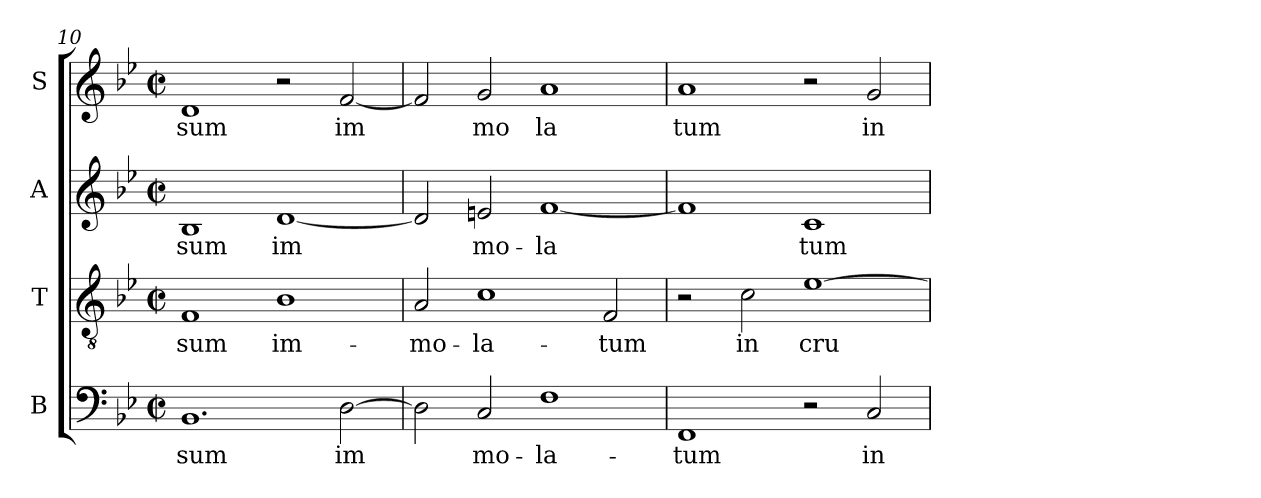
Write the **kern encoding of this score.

**kern	**text	**kern	**text	**kern	**text	**kern	**text
*part4	*part4	*part3	*part3	*part2	*part2	*part1	*part1
*staff4	*staff4	*staff3	*staff3	*staff2	*staff2	*staff1	*staff1
*I"B	*	*I"T	*	*I"A	*	*I"S	*
*clefF4	*	*clefGv2	*	*clefG2	*	*clefG2	*
*k[b-e-]	*	*k[b-e-]	*	*k[b-e-]	*	*k[b-e-]	*
*B-:	*	*B-:	*	*B-:	*	*B-:	*
*M2/2	*	*M2/2	*	*M2/2	*	*M2/2	*
*met(c|)	*	*met(c|)	*	*met(c|)	*	*met(c|)	*
=10	=10	=10	=10	=10	=10	=10	=10
!	!LO:LY:b:cj	!	!LO:LY:b:cj	!	!LO:LY:b:cj	!	!LO:LY:b:cj
1.BB-	sum	1F	-sum	1B-	-sum	1d	sum
!	!	!	!LO:LY:b:cj	!	!LO:LY:b:cj	!	!
.	.	1B-	im-	[<1d	im-	2r	.
!	!LO:LY:b:cj	!	!	!	!	!	!LO:LY:b:cj
[<2D\	im	.	.	.	.	[<2f/	im
!!LO:PB:g=z
=11	=11	=11	=11	=11	=11	=11	=11
!	!LO:LY:b:cj	!	!LO:LY:b:cj	!	!LO:LY:b:cj	!	!LO:LY:b:cj
2D\]	.	2A/	-mo-	2d/]	--	2f/]	.
!	!LO:LY:b:cj	!	!LO:LY:b:cj	!	!LO:LY:b:cj	!	!LO:LY:b:cj
2C/	mo-	1c	-la-	2en/	-mo-	2g/	mo
!	!LO:LY:b:cj	!	!	!	!LO:LY:b:cj	!	!LO:LY:b:cj
1F	-la-	.	.	[<1f	-la-	1a	la
!	!	!	!LO:LY:b:cj	!	!	!	!
.	.	2F/	-tum	.	.	.	.
=12	=12	=12	=12	=12	=12	=12	=12
!	!LO:LY:b:cj	!	!	!	!LO:LY:b:cj	!	!LO:LY:b:cj
1FF	-tum	2r	.	1f]	--	1a	tum
!	!	!	!LO:LY:b:cj	!	!	!	!
.	.	2c\	in	.	.	.	.
!	!	!	!LO:LY:b:cj	!	!LO:LY:b:cj	!	!
2r	.	[>1e-	cru-	1c	-tum	2r	.
!	!LO:LY:b:cj	!	!	!	!	!	!LO:LY:b:cj
2C/	in	.	.	.	.	2g/	in
=	=	=	=	=	=	=	=
*-	*-	*-	*-	*-	*-	*-	*-
